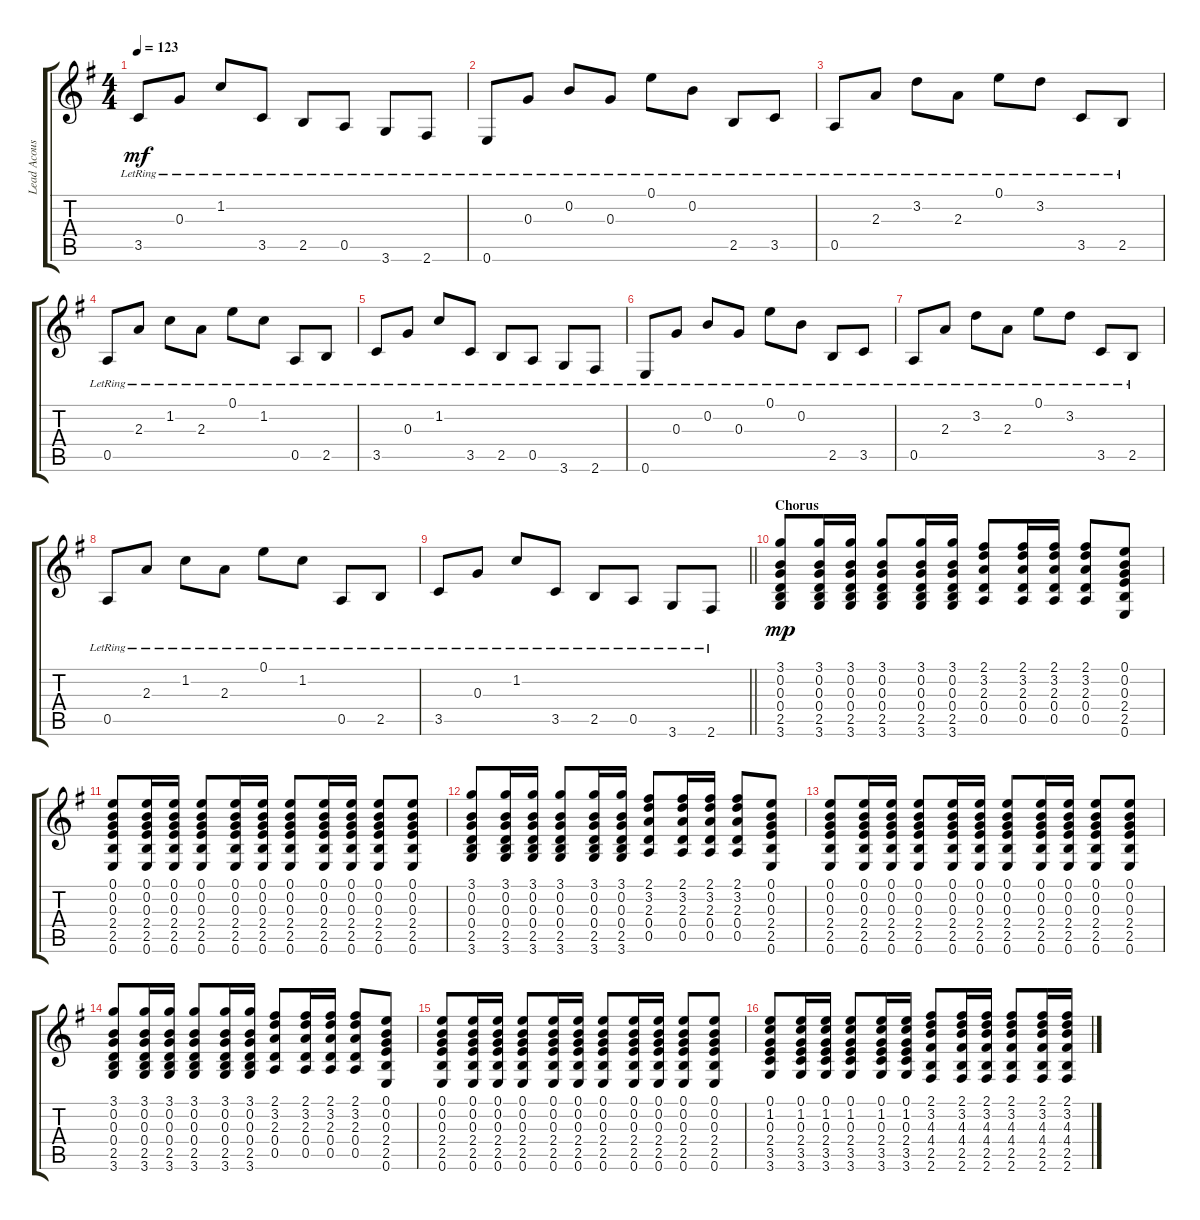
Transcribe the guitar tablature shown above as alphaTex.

\track ("Lead Acoustic" "Lead Acous") {instrument acousticguitarsteel}
\staff {score tabs}
\tuning (E4 B3 G3 D3 A2 E2) {hide}
\ts (4 4)
\tempo 123
\clef g2
\ks g
3.5{lr}.8{dy mf} 0.3{lr}.8 1.2{lr}.8 3.5{lr}.8 2.5{lr}.8 0.5{lr}.8 3.6{lr}.8 2.6{lr}.8 |
0.6{lr}.8 0.3{lr}.8 0.2{lr}.8 0.3{lr}.8 0.1{lr}.8 0.2{lr}.8 2.5{lr}.8 3.5{lr}.8 |
0.5{lr}.8 2.3{lr}.8 3.2{lr}.8 2.3{lr}.8 0.1{lr}.8 3.2{lr}.8 3.5{lr}.8 2.5{lr}.8 |
0.5{lr}.8 2.3{lr}.8 1.2{lr}.8 2.3{lr}.8 0.1{lr}.8 1.2{lr}.8 0.5{lr}.8 2.5{lr}.8 |
3.5{lr}.8 0.3{lr}.8 1.2{lr}.8 3.5{lr}.8 2.5{lr}.8 0.5{lr}.8 3.6{lr}.8 2.6{lr}.8 |
0.6{lr}.8 0.3{lr}.8 0.2{lr}.8 0.3{lr}.8 0.1{lr}.8 0.2{lr}.8 2.5{lr}.8 3.5{lr}.8 |
0.5{lr}.8 2.3{lr}.8 3.2{lr}.8 2.3{lr}.8 0.1{lr}.8 3.2{lr}.8 3.5{lr}.8 2.5{lr}.8 |
0.5{lr}.8 2.3{lr}.8 1.2{lr}.8 2.3{lr}.8 0.1{lr}.8 1.2{lr}.8 0.5{lr}.8 2.5{lr}.8 |
\barLineRight lightlight
3.5{lr}.8 0.3{lr}.8 1.2{lr}.8 3.5{lr}.8 2.5{lr}.8 0.5{lr}.8 3.6{lr}.8 2.6{lr}.8 |
\section ("" "Chorus")
(3.1 0.2 0.3 0.4 2.5 3.6).8{dy mp} (3.1 0.2 0.3 0.4 2.5 3.6).16 (3.1 0.2 0.3 0.4 2.5 3.6).16 (3.1 0.2 0.3 0.4 2.5 3.6).8 (3.1 0.2 0.3 0.4 2.5 3.6).16 (3.1 0.2 0.3 0.4 2.5 3.6).16 (2.1 3.2 2.3 0.4 0.5).8 (2.1 3.2 2.3 0.4 0.5).16 (2.1 3.2 2.3 0.4 0.5).16 (2.1 3.2 2.3 0.4 0.5).8 (0.1 0.2 0.3 2.4 2.5 0.6).8 |
(0.1 0.2 0.3 2.4 2.5 0.6).8 (0.1 0.2 0.3 2.4 2.5 0.6).16 (0.1 0.2 0.3 2.4 2.5 0.6).16 (0.1 0.2 0.3 2.4 2.5 0.6).8 (0.1 0.2 0.3 2.4 2.5 0.6).16 (0.1 0.2 0.3 2.4 2.5 0.6).16 (0.1 0.2 0.3 2.4 2.5 0.6).8 (0.1 0.2 0.3 2.4 2.5 0.6).16 (0.1 0.2 0.3 2.4 2.5 0.6).16 (0.1 0.2 0.3 2.4 2.5 0.6).8 (0.1 0.2 0.3 2.4 2.5 0.6).8 |
(3.1 0.2 0.3 0.4 2.5 3.6).8 (3.1 0.2 0.3 0.4 2.5 3.6).16 (3.1 0.2 0.3 0.4 2.5 3.6).16 (3.1 0.2 0.3 0.4 2.5 3.6).8 (3.1 0.2 0.3 0.4 2.5 3.6).16 (3.1 0.2 0.3 0.4 2.5 3.6).16 (2.1 3.2 2.3 0.4 0.5).8 (2.1 3.2 2.3 0.4 0.5).16 (2.1 3.2 2.3 0.4 0.5).16 (2.1 3.2 2.3 0.4 0.5).8 (0.1 0.2 0.3 2.4 2.5 0.6).8 |
(0.1 0.2 0.3 2.4 2.5 0.6).8 (0.1 0.2 0.3 2.4 2.5 0.6).16 (0.1 0.2 0.3 2.4 2.5 0.6).16 (0.1 0.2 0.3 2.4 2.5 0.6).8 (0.1 0.2 0.3 2.4 2.5 0.6).16 (0.1 0.2 0.3 2.4 2.5 0.6).16 (0.1 0.2 0.3 2.4 2.5 0.6).8 (0.1 0.2 0.3 2.4 2.5 0.6).16 (0.1 0.2 0.3 2.4 2.5 0.6).16 (0.1 0.2 0.3 2.4 2.5 0.6).8 (0.1 0.2 0.3 2.4 2.5 0.6).8 |
(3.1 0.2 0.3 0.4 2.5 3.6).8 (3.1 0.2 0.3 0.4 2.5 3.6).16 (3.1 0.2 0.3 0.4 2.5 3.6).16 (3.1 0.2 0.3 0.4 2.5 3.6).8 (3.1 0.2 0.3 0.4 2.5 3.6).16 (3.1 0.2 0.3 0.4 2.5 3.6).16 (2.1 3.2 2.3 0.4 0.5).8 (2.1 3.2 2.3 0.4 0.5).16 (2.1 3.2 2.3 0.4 0.5).16 (2.1 3.2 2.3 0.4 0.5).8 (0.1 0.2 0.3 2.4 2.5 0.6).8 |
(0.1 0.2 0.3 2.4 2.5 0.6).8 (0.1 0.2 0.3 2.4 2.5 0.6).16 (0.1 0.2 0.3 2.4 2.5 0.6).16 (0.1 0.2 0.3 2.4 2.5 0.6).8 (0.1 0.2 0.3 2.4 2.5 0.6).16 (0.1 0.2 0.3 2.4 2.5 0.6).16 (0.1 0.2 0.3 2.4 2.5 0.6).8 (0.1 0.2 0.3 2.4 2.5 0.6).16 (0.1 0.2 0.3 2.4 2.5 0.6).16 (0.1 0.2 0.3 2.4 2.5 0.6).8 (0.1 0.2 0.3 2.4 2.5 0.6).8 |
(0.1 1.2 0.3 2.4 3.5 3.6).8 (0.1 1.2 0.3 2.4 3.5 3.6).16 (0.1 1.2 0.3 2.4 3.5 3.6).16 (0.1 1.2 0.3 2.4 3.5 3.6).8 (0.1 1.2 0.3 2.4 3.5 3.6).16 (0.1 1.2 0.3 2.4 3.5 3.6).16 (2.1 3.2 4.3 4.4 2.5 2.6).8 (2.1 3.2 4.3 4.4 2.5 2.6).16 (2.1 3.2 4.3 4.4 2.5 2.6).16 (2.1 3.2 4.3 4.4 2.5 2.6).8 (2.1 3.2 4.3 4.4 2.5 2.6).16 (2.1 3.2 4.3 4.4 2.5 2.6).16
